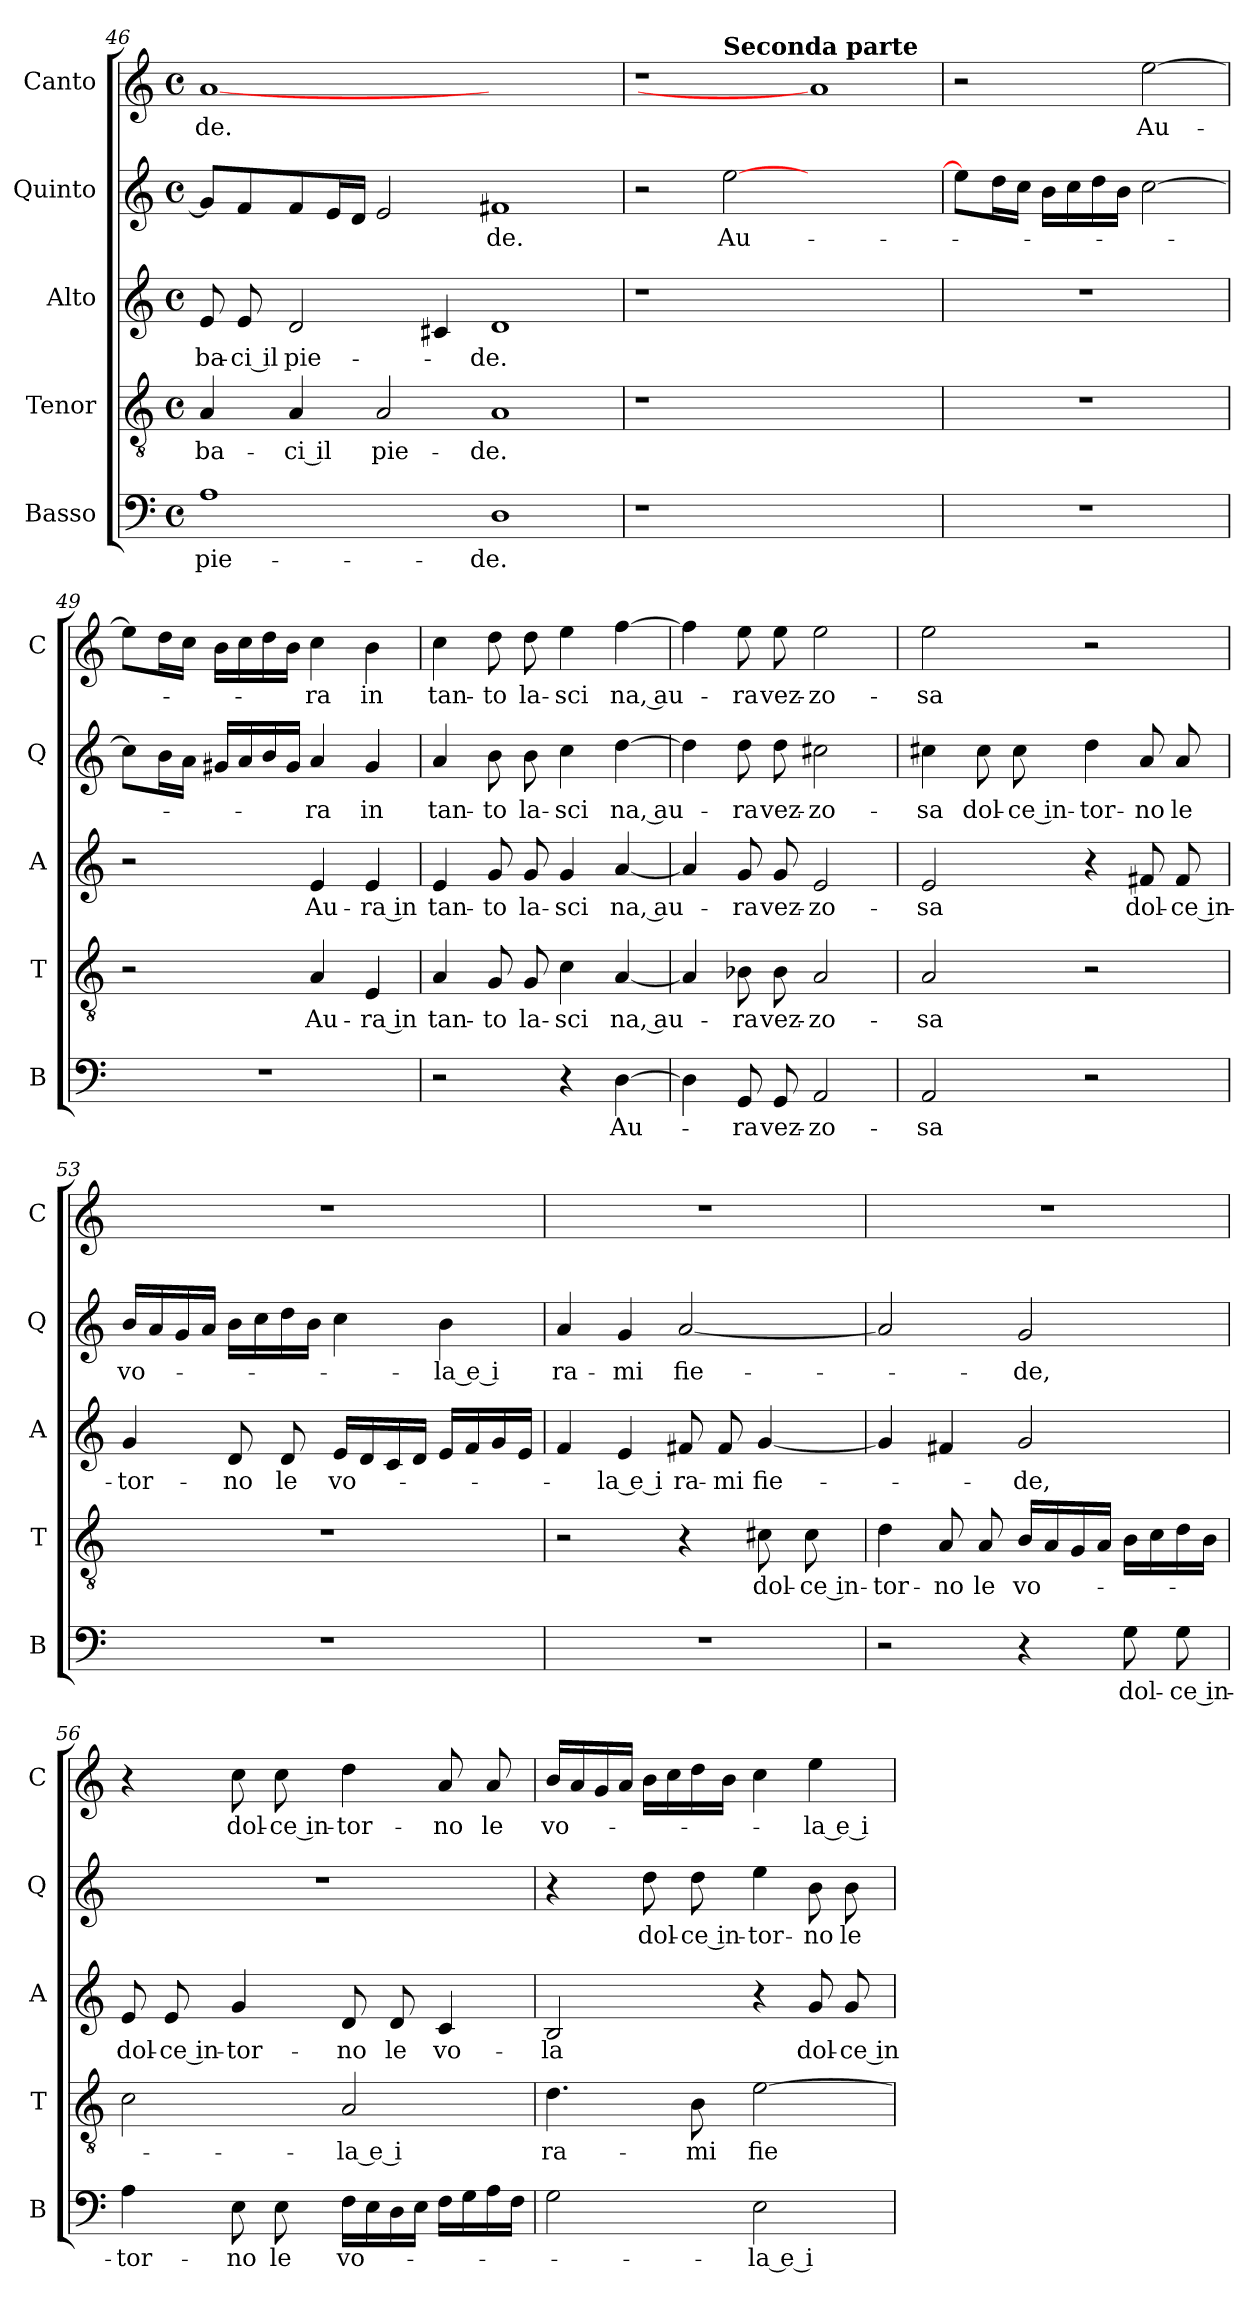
**kern	**text	**kern	**text	**kern	**text	**kern	**text	**kern	**text
*part5	*part5	*part4	*part4	*part3	*part3	*part2	*part2	*part1	*part1
*staff5	*staff5	*staff4	*staff4	*staff3	*staff3	*staff2	*staff2	*staff1	*staff1
*I"Basso	*	*I"Tenor	*	*I"Alto	*	*I"Quinto	*	*I"Canto	*
*I'B	*	*I'T	*	*I'A	*	*I'Q	*	*I'C	*
*clefF4	*	*clefGv2	*	*clefG2	*	*clefG2	*	*clefG2	*
*k[]	*	*k[]	*	*k[]	*	*k[]	*	*k[]	*
*C:	*	*C:	*	*C:	*	*C:	*	*C:	*
*M4/4	*	*M4/4	*	*M4/4	*	*M4/4	*	*M4/4	*
*met(c)	*	*met(c)	*	*met(c)	*	*met(c)	*	*met(c)	*
=46	=46	=46	=46	=46	=46	=46	=46	=46	=46
!	!LO:LY:b	!	!LO:LY:b	!	!LO:LY:b	!	!	!	!LO:LY:b
1A	pie-	4A/	ba-	8e/	ba-	8g/L]	.	[1a	-de.
!	!	!	!	!	!LO:LY:b	!	!	!	!
.	.	.	.	8e/	-ci il	8f/	.	.	.
!	!	!	!LO:LY:b	!	!LO:LY:b	!	!	!	!
.	.	4A/	-ci il	2d/	pie-	8f/	.	.	.
.	.	.	.	.	.	16e/L	.	.	.
.	.	.	.	.	.	16d/JJ	.	.	.
!	!	!	!LO:LY:b	!	!	!	!	!	!
.	.	2A/	pie-	.	.	2e/	.	.	.
.	.	.	.	4c#X/	.	.	.	.	.
!	!LO:LY:b	!	!LO:LY:b	!	!LO:LY:b	!	!LO:LY:b	!	!
1D	-de.	1A	-de.	1d	-de.	1f#X	-de.	1ryy	.
!!LO:PB:g=z
=47!	=47!	=47!	=47!	=47!	=47!	=47!	=47!	=47!	=47!
*	*	*	*	*	*	*	*	*^	*
1r	.	1r	.	1r	.	2r	.	1r	2ryy	.
!	!	!	!	!	!	!	!	!	!LO:TX:a:B:t=Seconda parte	!
!	!	!	!	!	!	!	!LO:LY:b	!	!	!
.	.	.	.	.	.	[2ee\	Au-	.	1.ryy	.
1ryy	.	1ryy	.	1ryy	.	1ryy	.	1a]	.	.
*	*	*	*	*	*	*	*	*v	*v	*
=48	=48	=48	=48	=48	=48	=48	=48	=48	=48
1r	.	1r	.	1r	.	8ee\L]	.	2r	.
.	.	.	.	.	.	16dd\L	.	.	.
.	.	.	.	.	.	16cc\JJ	.	.	.
.	.	.	.	.	.	16b\LL	.	.	.
.	.	.	.	.	.	16cc\	.	.	.
.	.	.	.	.	.	16dd\	.	.	.
.	.	.	.	.	.	16b\JJ	.	.	.
!	!	!	!	!	!	!	!	!	!LO:LY:b
.	.	.	.	.	.	[2cc\	.	[2ee\	Au-
=49	=49	=49	=49	=49	=49	=49	=49	=49	=49
1r	.	2r	.	2r	.	8cc\L]	.	8ee\L]	.
.	.	.	.	.	.	16b\L	.	16dd\L	.
.	.	.	.	.	.	16a\JJ	.	16cc\JJ	.
.	.	.	.	.	.	16g#X/LL	.	16b\LL	.
.	.	.	.	.	.	16a/	.	16cc\	.
.	.	.	.	.	.	16b/	.	16dd\	.
.	.	.	.	.	.	16g#/JJ	.	16b\JJ	.
!	!	!	!LO:LY:b	!	!LO:LY:b	!	!LO:LY:b	!	!LO:LY:b
.	.	4A/	Au-	4e/	Au-	4a/	-ra	4cc\	-ra
!	!	!	!LO:LY:b	!	!LO:LY:b	!	!LO:LY:b	!	!LO:LY:b
.	.	4E/	-ra in	4e/	-ra in	4g#/	in	4b\	in
=50	=50	=50	=50	=50	=50	=50	=50	=50	=50
!	!	!	!LO:LY:b	!	!LO:LY:b	!	!LO:LY:b	!	!LO:LY:b
2r	.	4A/	tan-	4e/	tan-	4a/	tan-	4cc\	tan-
!	!	!	!LO:LY:b	!	!LO:LY:b	!	!LO:LY:b	!	!LO:LY:b
.	.	8G/	-to	8g/	-to	8b\	-to	8dd\	-to
!	!	!	!LO:LY:b	!	!LO:LY:b	!	!LO:LY:b	!	!LO:LY:b
.	.	8G/	la-	8g/	la-	8b\	la-	8dd\	la-
!	!	!	!LO:LY:b	!	!LO:LY:b	!	!LO:LY:b	!	!LO:LY:b
4r	.	4c\	-sci	4g/	-sci	4cc\	-sci	4ee\	-sci
!	!LO:LY:b	!	!LO:LY:b	!	!LO:LY:b	!	!LO:LY:b	!	!LO:LY:b
[4D\	Au-	[4A/	na, au-	[4a/	na, au-	[4dd\	na, au-	[4ff\	na, au-
!!LO:LB:g=z
=51	=51	=51	=51	=51	=51	=51	=51	=51	=51
4D\]	.	4A/]	.	4a/]	.	4dd\]	.	4ff\]	.
!	!LO:LY:b	!	!LO:LY:b	!	!LO:LY:b	!	!LO:LY:b	!	!LO:LY:b
8GG/	-ra	8B-X\	-ra	8g/	-ra	8dd\	-ra	8ee\	-ra
!	!LO:LY:b	!	!LO:LY:b	!	!LO:LY:b	!	!LO:LY:b	!	!LO:LY:b
8GG/	vez-	8B-\	vez-	8g/	vez-	8dd\	vez-	8ee\	vez-
!	!LO:LY:b	!	!LO:LY:b	!	!LO:LY:b	!	!LO:LY:b	!	!LO:LY:b
2AA/	-zo-	2A/	-zo-	2e/	-zo-	2cc#X\	-zo-	2ee\	-zo-
=52	=52	=52	=52	=52	=52	=52	=52	=52	=52
!	!LO:LY:b	!	!LO:LY:b	!	!LO:LY:b	!	!LO:LY:b	!	!LO:LY:b
2AA/	-sa	2A/	-sa	2e/	-sa	4cc#X\	-sa	2ee\	-sa
!	!	!	!	!	!	!	!LO:LY:b	!	!
.	.	.	.	.	.	8cc#\	dol-	.	.
!	!	!	!	!	!	!	!LO:LY:b	!	!
.	.	.	.	.	.	8cc#\	-ce in-	.	.
!	!	!	!	!	!	!	!LO:LY:b	!	!
2r	.	2r	.	4r	.	4dd\	-tor-	2r	.
!	!	!	!	!	!LO:LY:b	!	!LO:LY:b	!	!
.	.	.	.	8f#X/	dol-	8a/	-no	.	.
!	!	!	!	!	!LO:LY:b	!	!LO:LY:b	!	!
.	.	.	.	8f#/	-ce in-	8a/	le	.	.
=53	=53	=53	=53	=53	=53	=53	=53	=53	=53
!	!	!	!	!	!LO:LY:b	!	!LO:LY:b	!	!
1r	.	1r	.	4g/	-tor-	16b/LL	vo-	1r	.
.	.	.	.	.	.	16a/	.	.	.
.	.	.	.	.	.	16g/	.	.	.
.	.	.	.	.	.	16a/JJ	.	.	.
!	!	!	!	!	!LO:LY:b	!	!	!	!
.	.	.	.	8d/	-no	16b\LL	.	.	.
.	.	.	.	.	.	16cc\	.	.	.
!	!	!	!	!	!LO:LY:b	!	!	!	!
.	.	.	.	8d/	le	16dd\	.	.	.
.	.	.	.	.	.	16b\JJ	.	.	.
!	!	!	!	!	!LO:LY:b	!	!	!	!
.	.	.	.	16e/LL	vo-	4cc\	.	.	.
.	.	.	.	16d/	.	.	.	.	.
.	.	.	.	16c/	.	.	.	.	.
.	.	.	.	16d/JJ	.	.	.	.	.
!	!	!	!	!	!	!	!LO:LY:b	!	!
.	.	.	.	16e/LL	.	4b\	-la e i	.	.
.	.	.	.	16f/	.	.	.	.	.
.	.	.	.	16g/	.	.	.	.	.
.	.	.	.	16e/JJ	.	.	.	.	.
=54	=54	=54	=54	=54	=54	=54	=54	=54	=54
!	!	!	!	!	!	!	!LO:LY:b	!	!
1r	.	2r	.	4f/	.	4a/	ra-	1r	.
!	!	!	!	!	!LO:LY:b	!	!LO:LY:b	!	!
.	.	.	.	4e/	-la e i	4g/	-mi	.	.
!	!	!	!	!	!LO:LY:b	!	!LO:LY:b	!	!
.	.	4r	.	8f#X/	ra-	[2a/	fie-	.	.
!	!	!	!	!	!LO:LY:b	!	!	!	!
.	.	.	.	8f#/	-mi	.	.	.	.
!	!	!	!LO:LY:b	!	!LO:LY:b	!	!	!	!
.	.	8c#X\	dol-	[4g/	fie-	.	.	.	.
!	!	!	!LO:LY:b	!	!	!	!	!	!
.	.	8c#\	-ce in-	.	.	.	.	.	.
!!LO:PB:g=z
=55	=55	=55	=55	=55	=55	=55	=55	=55	=55
!	!	!	!LO:LY:b	!	!	!	!	!	!
2r	.	4d\	-tor-	4g/]	.	2a/]	.	1r	.
!	!	!	!LO:LY:b	!	!	!	!	!	!
.	.	8A/	-no	4f#X/	.	.	.	.	.
!	!	!	!LO:LY:b	!	!	!	!	!	!
.	.	8A/	le	.	.	.	.	.	.
!	!	!	!LO:LY:b	!	!LO:LY:b	!	!LO:LY:b	!	!
4r	.	16B/LL	vo-	2g/	-de,	2g/	-de,	.	.
.	.	16A/	.	.	.	.	.	.	.
.	.	16G/	.	.	.	.	.	.	.
.	.	16A/JJ	.	.	.	.	.	.	.
!	!LO:LY:b	!	!	!	!	!	!	!	!
8G\	dol-	16B\LL	.	.	.	.	.	.	.
.	.	16c\	.	.	.	.	.	.	.
!	!LO:LY:b	!	!	!	!	!	!	!	!
8G\	-ce in-	16d\	.	.	.	.	.	.	.
.	.	16B\JJ	.	.	.	.	.	.	.
=56	=56	=56	=56	=56	=56	=56	=56	=56	=56
!	!LO:LY:b	!	!	!	!LO:LY:b	!	!	!	!
4A\	-tor-	2c\	.	8e/	dol-	1r	.	4r	.
!	!	!	!	!	!LO:LY:b	!	!	!	!
.	.	.	.	8e/	-ce in-	.	.	.	.
!	!LO:LY:b	!	!	!	!LO:LY:b	!	!	!	!LO:LY:b
8E\	-no	.	.	4g/	-tor-	.	.	8cc\	dol-
!	!LO:LY:b	!	!	!	!	!	!	!	!LO:LY:b
8E\	le	.	.	.	.	.	.	8cc\	-ce in-
!	!LO:LY:b	!	!LO:LY:b	!	!LO:LY:b	!	!	!	!LO:LY:b
16F\LL	vo-	2A/	-la e i	8d/	-no	.	.	4dd\	-tor-
16E\	.	.	.	.	.	.	.	.	.
!	!	!	!	!	!LO:LY:b	!	!	!	!
16D\	.	.	.	8d/	le	.	.	.	.
16E\JJ	.	.	.	.	.	.	.	.	.
!	!	!	!	!	!LO:LY:b	!	!	!	!LO:LY:b
16F\LL	.	.	.	4c/	vo-	.	.	8a/	-no
16G\	.	.	.	.	.	.	.	.	.
!	!	!	!	!	!	!	!	!	!LO:LY:b
16A\	.	.	.	.	.	.	.	8a/	le
16F\JJ	.	.	.	.	.	.	.	.	.
=57	=57	=57	=57	=57	=57	=57	=57	=57	=57
!	!	!	!LO:LY:b	!	!LO:LY:b	!	!	!	!LO:LY:b
2G\	.	4.d\	ra-	2B/	-la	4r	.	16b/LL	vo-
.	.	.	.	.	.	.	.	16a/	.
.	.	.	.	.	.	.	.	16g/	.
.	.	.	.	.	.	.	.	16a/JJ	.
!	!	!	!	!	!	!	!LO:LY:b	!	!
.	.	.	.	.	.	8dd\	dol-	16b\LL	.
.	.	.	.	.	.	.	.	16cc\	.
!	!	!	!LO:LY:b	!	!	!	!LO:LY:b	!	!
.	.	8B\	-mi	.	.	8dd\	-ce in-	16dd\	.
.	.	.	.	.	.	.	.	16b\JJ	.
!	!LO:LY:b	!	!LO:LY:b	!	!	!	!LO:LY:b	!	!
2E\	-la e i	[2e\	fie-	4r	.	4ee\	-tor-	4cc\	.
!	!	!	!	!	!LO:LY:b	!	!LO:LY:b	!	!LO:LY:b
.	.	.	.	8g/	dol-	8b\	-no	4ee\	-la e i
!	!	!	!	!	!LO:LY:b	!	!LO:LY:b	!	!
.	.	.	.	8g/	-ce in-	8b\	le	.	.
=	=	=	=	=	=	=	=	=	=
*-	*-	*-	*-	*-	*-	*-	*-	*-	*-
